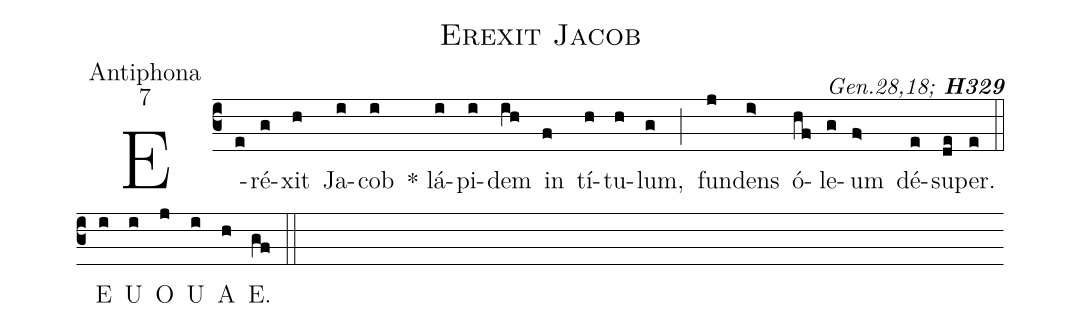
name:Erexit Jacob;
office-part:Antiphona;
mode:7;
commentary: {\itshape\mdseries  Gen.28,18;\/}  {\bfseries H329};
%%
(c3)E(e)ré(g)xit(h) Ja(i)cob(i) * lá(i)pi(i)dem(ih) in(f) tí(h)tu(h)lum,(g) (;) fun(j)dens(i>) ó(hf)le(g)um(f>) dé(e)su(de)per.(e) (::)
<eu> E(i) U(i) O(j) U(i) A(h) E.(gf) </eu> (::)
